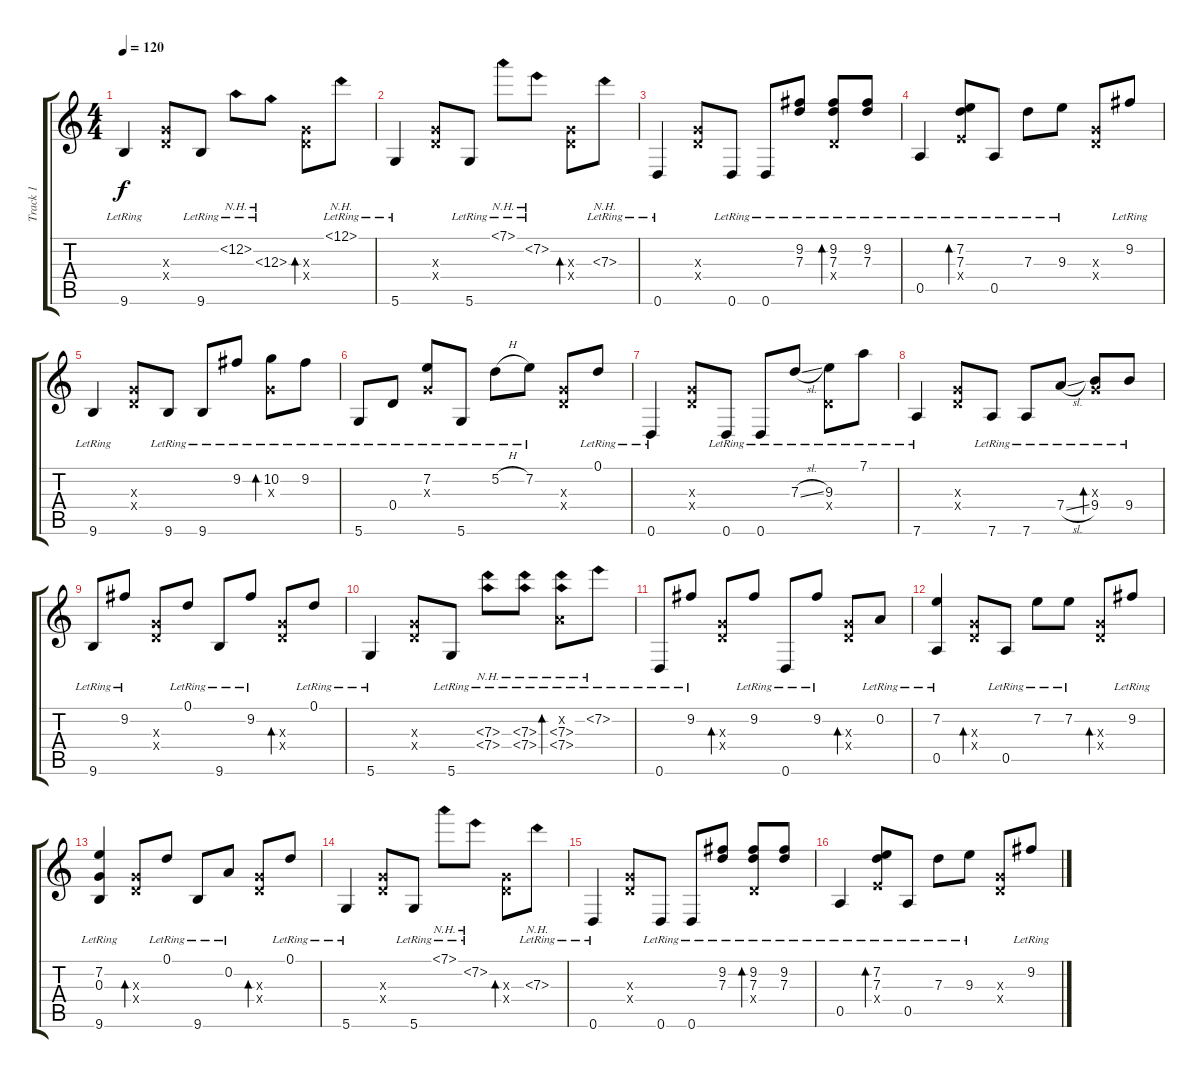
\track ("Track 1" "Track 1") {instrument acousticguitarsteel}
\staff {score tabs}
\tuning (D4 A3 G3 D3 A2 D2) {hide}
\ts (4 4)
\tempo 120
\clef g2
\ks c
9.6{lr}.4{dy f} (0.3{x} 0.4{x}).8 9.6{lr}.8 12.2{nh lr}.8 12.3{nh lr}.8 (0.3{x} 0.4{x}).8{bd 240} 12.1{nh lr}.8 |
5.6{lr}.4 (0.3{x} 0.4{x}).8 5.6{lr}.8 7.1{nh lr}.8 7.2{nh lr}.8 (0.3{x} 0.4{x}).8{bd 240} 7.3{nh lr}.8 |
0.6{lr}.4 (0.3{x} 0.4{x}).8 0.6{lr}.8 0.6{lr}.8 (9.2{lr} 7.3{lr}).8 (9.2{lr} 7.3{lr} 0.4{x}).8{bd 240} (9.2{lr} 7.3{lr}).8 |
0.5{lr}.4 (7.2{lr} 7.3{lr} 2.4{x}).8{bd 240} 0.5{lr}.8 7.3{lr}.8 9.3{lr}.8 (0.3{x} 0.4{x}).8 9.2{lr}.8 |
9.6{lr}.4 (0.3{x} 0.4{x}).8 9.6{lr}.8 9.6{lr}.8 9.2{lr}.8 (10.2{lr} 0.3{x}).8{bd 240} 9.2{lr}.8 |
5.6{lr}.8 0.4{lr}.8 (7.2{lr} 0.3{x}).8 5.6{lr}.8 5.2{h lr}.8 7.2{lr}.8 (0.3{x} 0.4{x}).8 0.1{lr}.8 |
0.6{lr}.4 (0.3{x} 0.4{x}).8 0.6{lr}.8 0.6{lr}.8 7.3{sl lr}.8 (9.3{lr} 0.4{x}).8 7.1{lr}.8 |
7.6{lr}.4 (0.3{x} 0.4{x}).8 7.6{lr}.8 7.6{lr}.8 7.4{sl lr}.8 (0.3{x} 9.4{lr}).8{bd 240} 9.4{lr}.8 |
9.6{lr}.8 9.2{lr}.8 (0.3{x} 0.4{x}).8 0.1{lr}.8 9.6{lr}.8 9.2{lr}.8 (0.3{x} 0.4{x}).8{bd 240} 0.1{lr}.8 |
5.6{lr}.4 (0.3{x} 0.4{x}).8 5.6{lr}.8 (7.3{nh lr} 7.4{nh lr}).8 (7.3{nh lr} 7.4{nh lr}).8 (0.2{x} 7.3{nh lr} 7.4{nh lr}).8{bd 240} 7.2{nh lr}.8 |
0.6{lr}.8 9.2{lr}.8 (0.3{x} 0.4{x}).8{bd 240} 9.2{lr}.8 0.6{lr}.8 9.2{lr}.8 (0.3{x} 0.4{x}).8{bd 240} 0.2{lr}.8 |
(7.2{lr} 0.5{lr}).4 (0.3{x} 0.4{x}).8{bd 240} 0.5{lr}.8 7.2{lr}.8 7.2{lr}.8 (0.3{x} 0.4{x}).8{bd 240} 9.2{lr}.8 |
(7.2{lr} 0.3{lr} 9.6{lr}).4 (0.3{x} 0.4{x}).8{bd 240} 0.1{lr}.8 9.6{lr}.8 0.2{lr}.8 (0.3{x} 0.4{x}).8{bd 240} 0.1{lr}.8 |
5.6{lr}.4 (0.3{x} 0.4{x}).8 5.6{lr}.8 7.1{nh lr}.8 7.2{nh lr}.8 (0.3{x} 0.4{x}).8{bd 240} 7.3{nh lr}.8 |
0.6{lr}.4 (0.3{x} 0.4{x}).8 0.6{lr}.8 0.6{lr}.8 (9.2{lr} 7.3{lr}).8 (9.2{lr} 7.3{lr} 0.4{x}).8{bd 240} (9.2{lr} 7.3{lr}).8 |
0.5{lr}.4 (7.2{lr} 7.3{lr} 2.4{x}).8{bd 240} 0.5{lr}.8 7.3{lr}.8 9.3{lr}.8 (0.3{x} 0.4{x}).8 9.2{lr}.8
